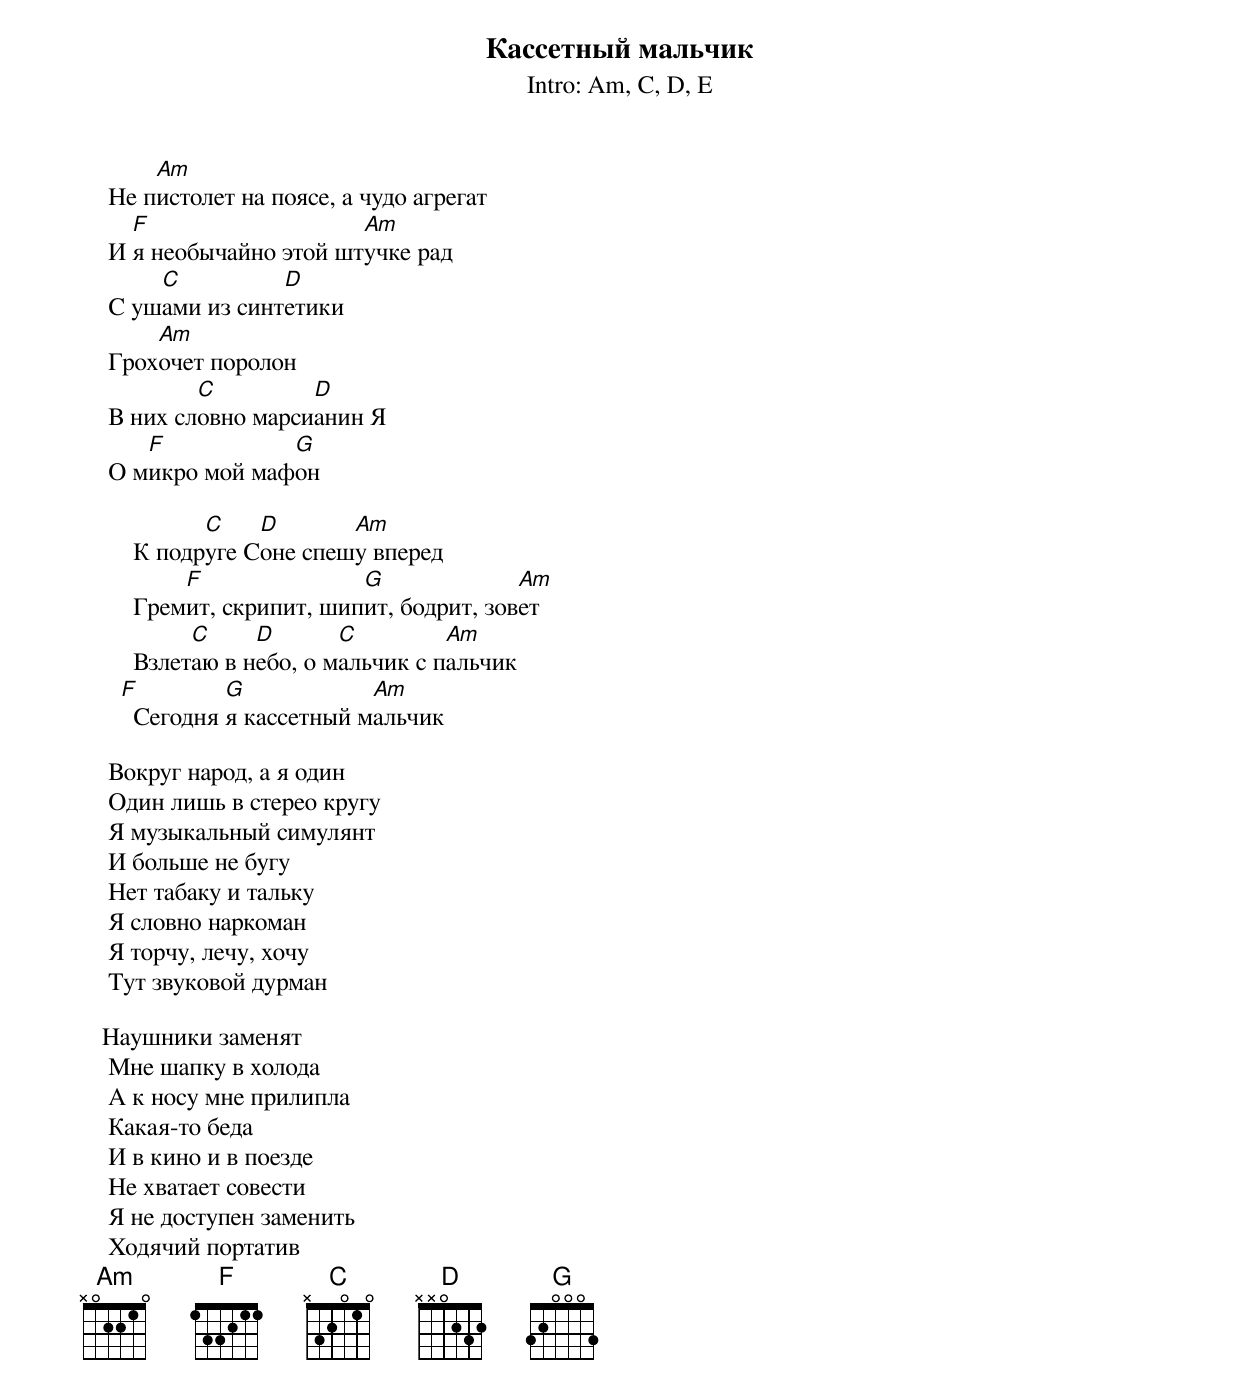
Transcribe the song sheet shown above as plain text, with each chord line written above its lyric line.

 Кассетный мальчик
Intro: Am, C, D, E
        Am
    Hе пистолет на поясе, а чудо агрегат
      F                   Am
    И я необычайно этой штучке рад
        C          D
    С ушами из синтетики
        Am
    Грохочет поролон
            C         D
    В них словно марсианин Я
       F           G
    О микро мой мафон

              C    D       Am
        К подруге Соне спешу вперед
            F               G              Am
        Гремит, скрипит, шипит, бодрит, зовет
             C     D       C         Am
        Взлетаю в небо, о мальчик с пальчик
      F         G            Am
        Сегодня я кассетный мальчик

    Вокруг народ, а я один
    Один лишь в стерео кругу
    Я музыкальный симулянт
    И больше не бугу
    Hет табаку и тальку
    Я словно наркоман
    Я торчу, лечу, хочу
    Тут звуковой дурман

   Hаушники заменят
    Мне шапку в холода
    А к носу мне прилипла
    Какая-то беда
    И в кино и в поезде
    Hе хватает совести
    Я не доступен заменить
    Ходячий портатив
